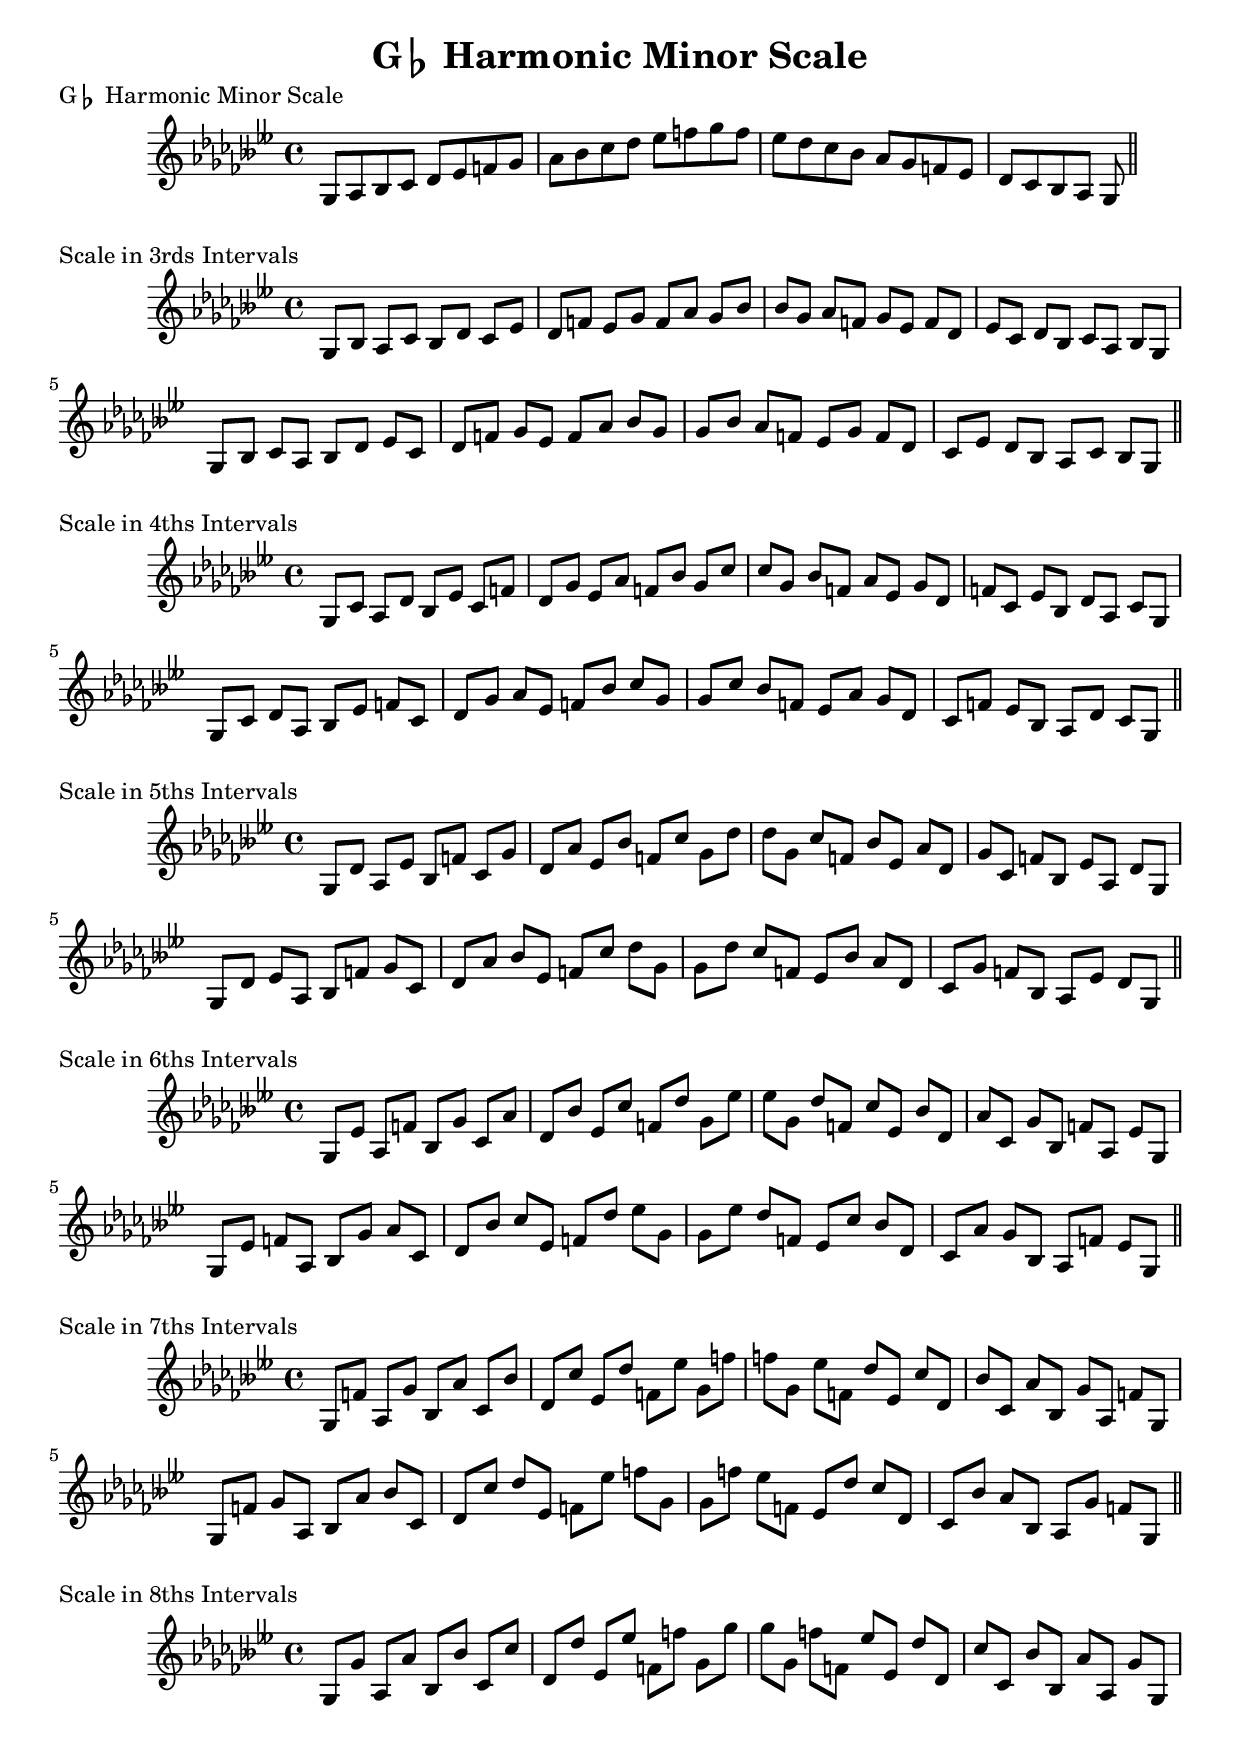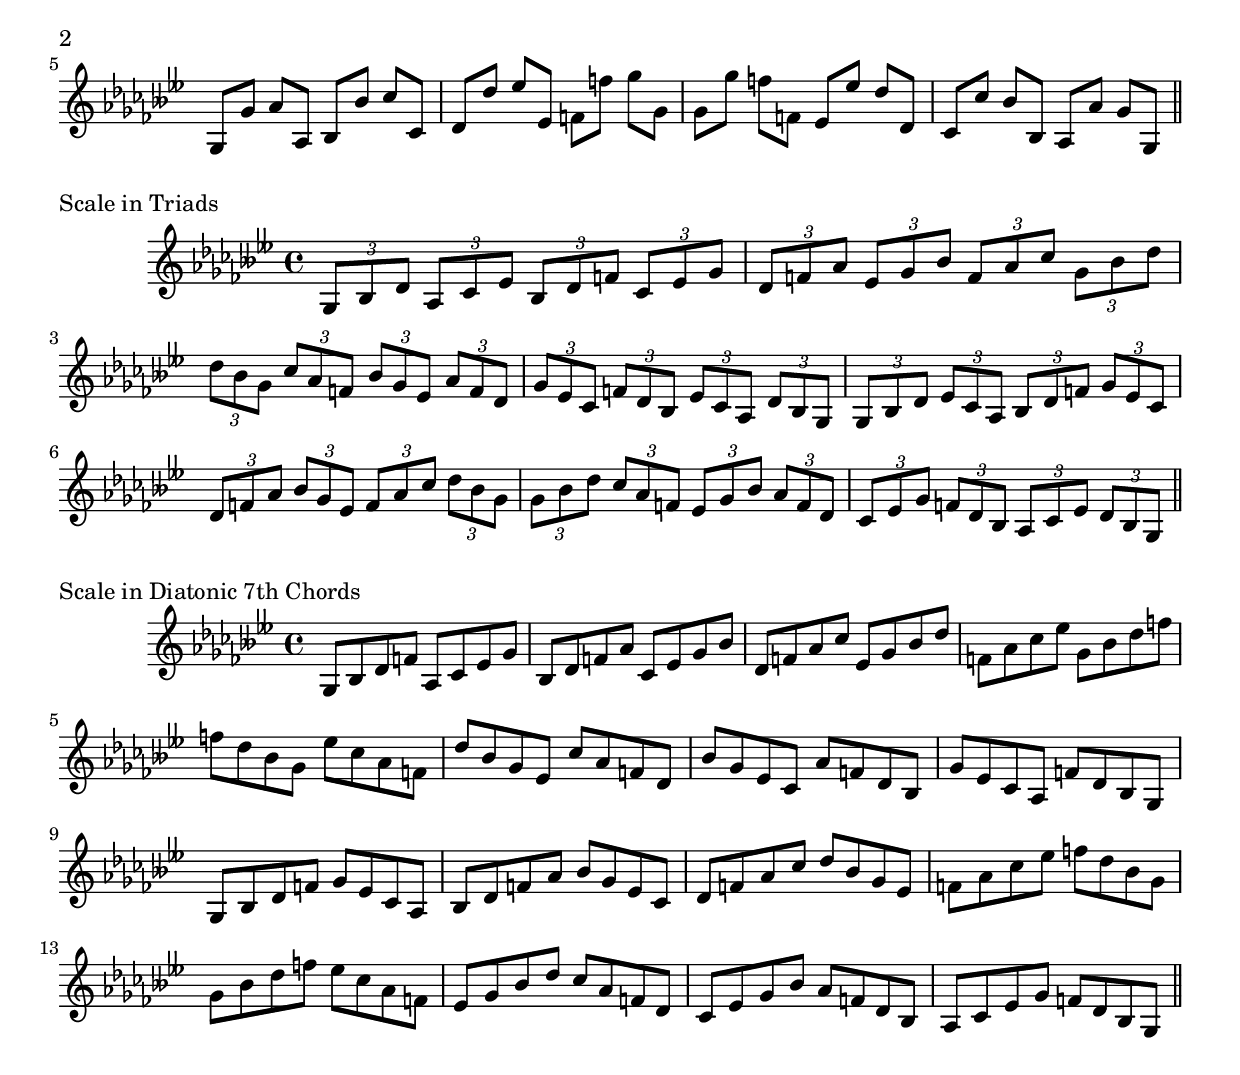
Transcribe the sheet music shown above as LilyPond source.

\version "2.18.2"

\include "scales.ly"

\header{
  title = \markup { "G" \flat " Harmonic Minor Scale" }
}

\score {
  \transpose c ges
  \new Staff \relative c {
    \key c \minor
    \CMinorHarmonicScale
    \bar "||"
  }
  \header{
    piece = \markup { "G" \flat " Harmonic Minor Scale" }
  }
}

\score {
  \transpose c ges
  \new Staff \relative c {
    \key c \minor
    \set Timing.beamExceptions = #'()
    \set Timing.baseMoment = #'(ly:make-moment 1/4)
    \set Timing.beatStructure = #'(1 1 1 1)
    \CMinorHarmonicScaleThirds
    \bar "||"
  }
  \header{
    piece = \markup { "Scale in 3rds Intervals" }
  }
}

\score {
  \transpose c ges
  \new Staff \relative c {
    \key c \minor
    \set Timing.beamExceptions = #'()
    \set Timing.baseMoment = #'(ly:make-moment 1/4)
    \set Timing.beatStructure = #'(1 1 1 1)
    \CMinorHarmonicScaleFourths
    \bar "||"
  }
  \header{
    piece = \markup { "Scale in 4ths Intervals" }
  }
}

\score {
  \transpose c ges
  \new Staff \relative c {
    \key c \minor
    \set Timing.beamExceptions = #'()
    \set Timing.baseMoment = #'(ly:make-moment 1/4)
    \set Timing.beatStructure = #'(1 1 1 1)
    \CMinorHarmonicScaleFifths
    \bar "||"
  }
  \header{
    piece = \markup { "Scale in 5ths Intervals" }
  }
}

\score {
  \transpose c ges
  \new Staff \relative c {
    \key c \minor
    \set Timing.beamExceptions = #'()
    \set Timing.baseMoment = #'(ly:make-moment 1/4)
    \set Timing.beatStructure = #'(1 1 1 1)
    \CMinorHarmonicScaleSixths
    \bar "||"
  }
  \header{
    piece = \markup { "Scale in 6ths Intervals" }
  }
}

\score {
  \transpose c ges
  \new Staff \relative c {
    \key c \minor
    \set Timing.beamExceptions = #'()
    \set Timing.baseMoment = #'(ly:make-moment 1/4)
    \set Timing.beatStructure = #'(1 1 1 1)
    \CMinorHarmonicScaleSevenths
    \bar "||"
  }
  \header{
    piece = \markup { "Scale in 7ths Intervals" }
  }
}

\score {
  \transpose c ges
  \new Staff \relative c {
    \key c \minor
    \set Timing.beamExceptions = #'()
    \set Timing.baseMoment = #'(ly:make-moment 1/4)
    \set Timing.beatStructure = #'(1 1 1 1)
    \CMinorHarmonicScaleEights
    \bar "||"
  }
  \header{
    piece = \markup { "Scale in 8ths Intervals" }
  }
}

\score {
  \transpose c ges
  \new Staff \relative c {
    \key c \minor
    \CMinorHarmonicScaleTriads
    \bar "||"
  }
  \header{
    piece = \markup { "Scale in Triads" }
  }
}

\score {
  \transpose c ges
  \new Staff \relative c {
    \key c \minor
    \CMinorHarmonicScaleChords
    \bar "||"
  }
  \header{
    piece = \markup { "Scale in Diatonic 7th Chords" }
  }
}